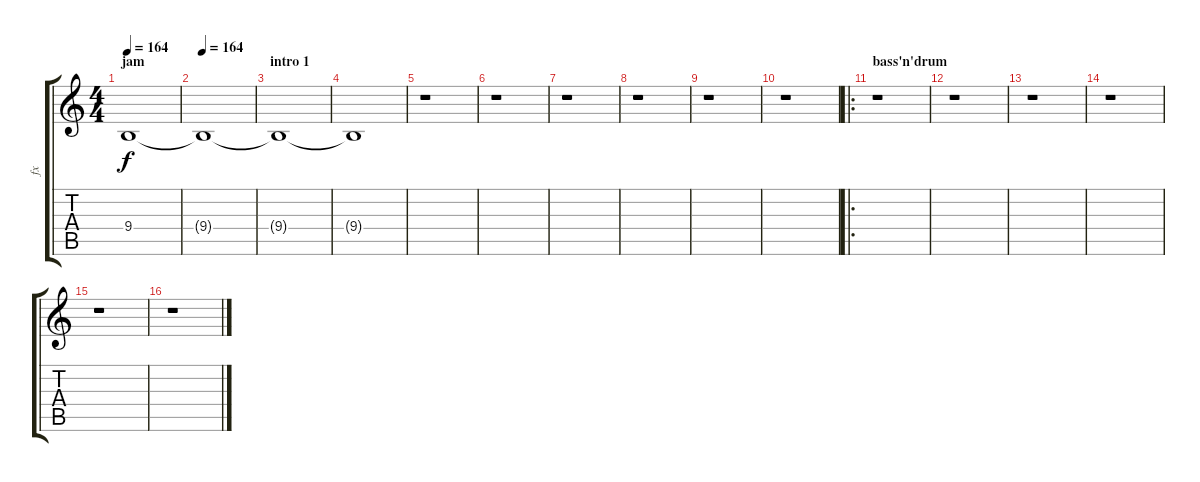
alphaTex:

\track ("fx" "fx") {instrument pad2warm}
\staff {score tabs}
\tuning (E4 B3 G3 D3 A2 E2) {hide}
\ts (4 4)
\section ("" "jam")
\tempo 164
\tempo 172
\tempo 164
\clef g2
\ks c
9.4.1{dy f instrument pad2warm} |
\tempo 164
9.4{t}.1{volume 4} |
\section ("" "intro 1")
9.4{t}.1 |
9.4{t}.1 |
r.1 |
r.1 |
r.1 |
r.1 |
r.1 |
r.1 |
\ro
\section ("" "bass'n'drum")
r.1 |
r.1 |
r.1 |
r.1 |
r.1 |
r.1
